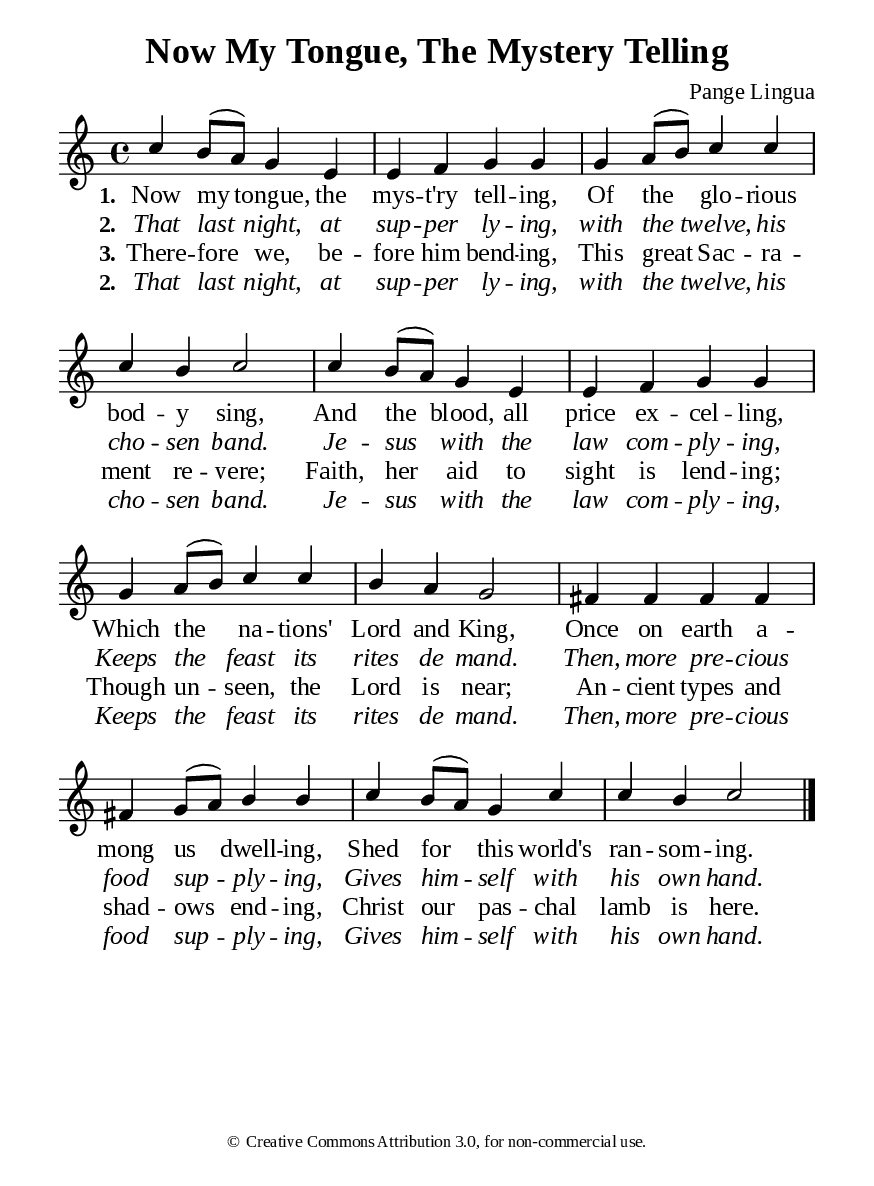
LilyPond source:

\version "2.18.2"

\header {
  title = "Now My Tongue, The Mystery Telling"
  composer = "Pange Lingua"
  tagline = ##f
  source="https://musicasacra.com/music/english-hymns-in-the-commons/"
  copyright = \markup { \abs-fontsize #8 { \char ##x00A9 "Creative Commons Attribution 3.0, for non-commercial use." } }
}

global= {
  \key c \major
  \time 4/4
  \override Score.BarNumber.break-visibility = ##(#f #f #f)
}

\paper {
  #(set-paper-size "a5")
  top-margin = 10\mm
  bottom-margin = 10\mm
  left-margin = 10\mm
  right-margin = 10\mm
  indent = #0
  #(define fonts
	 (make-pango-font-tree "Liberation Serif"
	 		       "Liberation Serif"
			       "Liberation Serif"
			       (/ 20 20)))
  system-system-spacing = #'((basic-distance . 3) (padding . 3))
}

printItalic = \with {
  \override LyricText.font-shape = #'italic
}

% Verse music
musicVerseSoprano = \relative c'' {
  %{	01	%} c4 b8 (a) g4 e |
  %{	02	%} e f g g |
  %{	03	%} g a8 (b) c4 c |
  %{	04	%} c b c2 |
  %{	05	%} c4 b8 (a) g4 e |
  %{	06	%} e f g g |
  %{	07	%} g a8 (b) c4 c |
  %{	08	%} b a g2 |
  %{	09	%} fis4 fis fis fis |
  %{	10	%} fis4 g8 (a) b4 b |
  %{	11	%} c b8 (a) g4 c |
  %{	12	%} c b c2 \bar "|."
}

% Verse lyrics
verseOne = \lyricmode {
  \set stanza = #"1."
  Now my tongue, the mys -- t'ry tell -- ing,
  Of the glo -- rious bod -- y sing,
  And the blood, all price ex -- cel -- ling,
  Which the na -- tions' Lord and King,
  Once on earth a -- mong us dwell -- ing,
  Shed for this world's ran -- som -- ing.
}

verseTwo = \lyricmode {
  \set stanza = #"2."
  That last night, at sup -- per ly -- ing,
  with the twelve, his cho -- sen band.
  Je -- sus with the law com -- ply -- ing,
  Keeps the feast its rites de mand.
  Then, more pre -- cious food sup -- ply -- ing,
  Gives him -- self with his own hand.
}

verseThree = \lyricmode {
  \set stanza = #"3."
  There -- fore we, be -- fore him bend -- ing,
  This great Sac -- ra -- ment re -- vere;
  Faith, her aid to sight is lend -- ing;
  Though un -- seen, the Lord is near;
  An -- cient types and shad -- ows end -- ing,
  Christ our pas -- chal lamb is here.
}

verseFour = \lyricmode {
  \set stanza = #"4."
  Glo -- ry let us give, and bless -- ing,
  To the Fath -- er and the Son.
  Hon -- or, thanks and praise ad -- dress -- ing
  While e -- ter -- nal a -- ges run,
  And the Spir -- it's pow'r con -- fess -- ing,
  Who from both with both is one.
}

% Layout
\score {
    \new ChoirStaff <<
      \new Staff <<
        \clef "treble"
        \new Voice = "sopranos" { \global \stemUp \slurUp \musicVerseSoprano }
      >>
      \new Lyrics \lyricsto sopranos \verseOne
      \new Lyrics \printItalic \lyricsto sopranos \verseTwo
      \new Lyrics \lyricsto sopranos \verseThree
      \new Lyrics \printItalic \lyricsto sopranos \verseTwo
    >>
}
